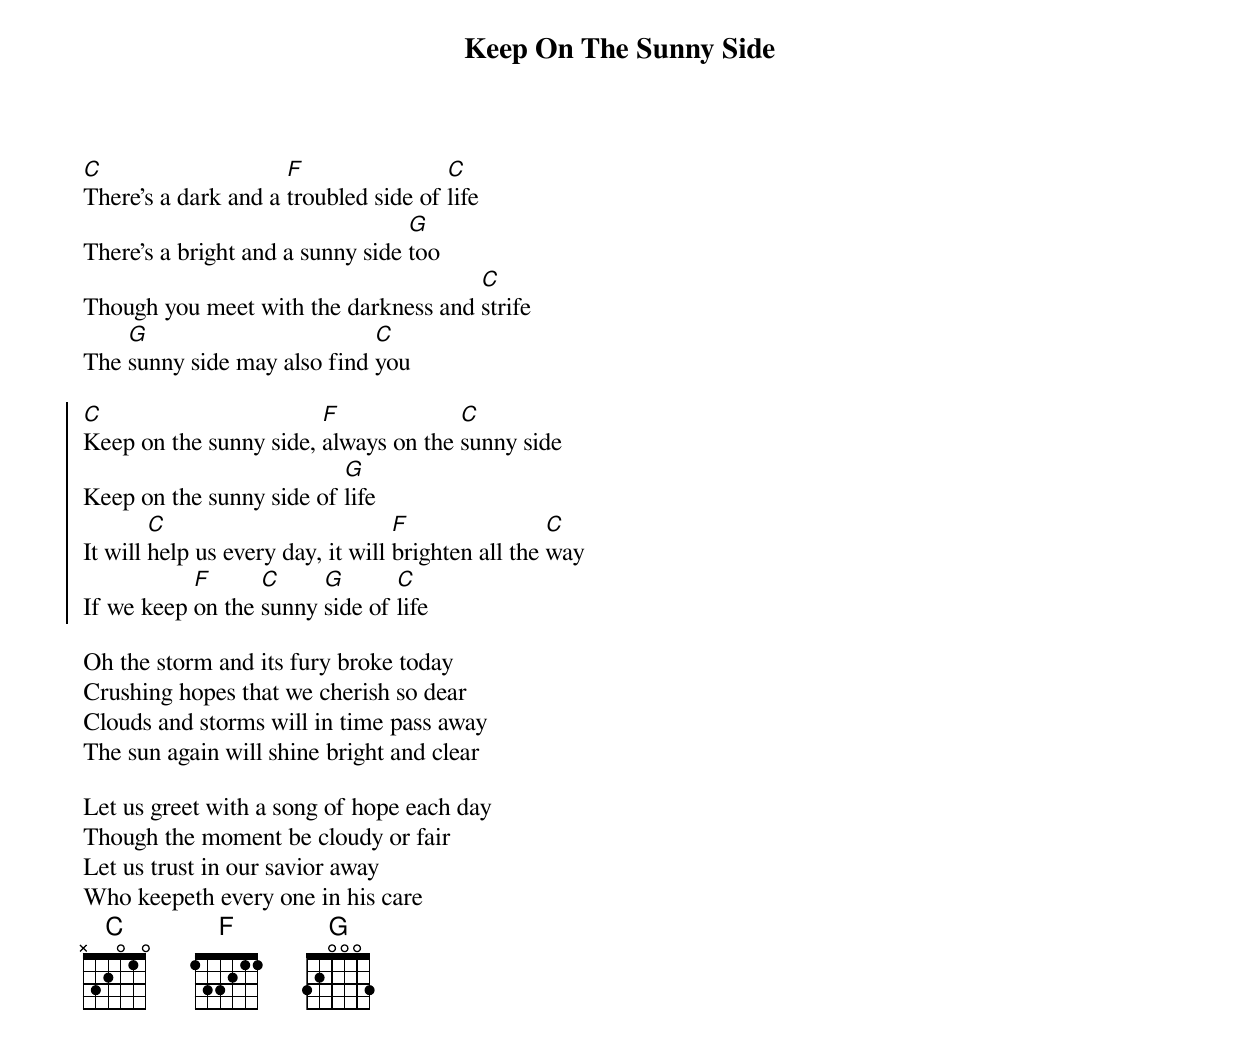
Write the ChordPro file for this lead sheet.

{title: Keep On The Sunny Side}

[C]There’s a dark and a [F]troubled side of [C]life
There’s a bright and a sunny side [G]too
Though you meet with the darkness and [C]strife
The [G]sunny side may also find [C]you

{start_of_chorus}
[C]Keep on the sunny side, [F]always on the [C]sunny side
Keep on the sunny side of [G]life
It will [C]help us every day, it will [F]brighten all the [C]way
If we keep [F]on the [C]sunny [G]side of [C]life
{end_of_chorus}

Oh the storm and its fury broke today
Crushing hopes that we cherish so dear
Clouds and storms will in time pass away
The sun again will shine bright and clear

Let us greet with a song of hope each day
Though the moment be cloudy or fair
Let us trust in our savior away
Who keepeth every one in his care
